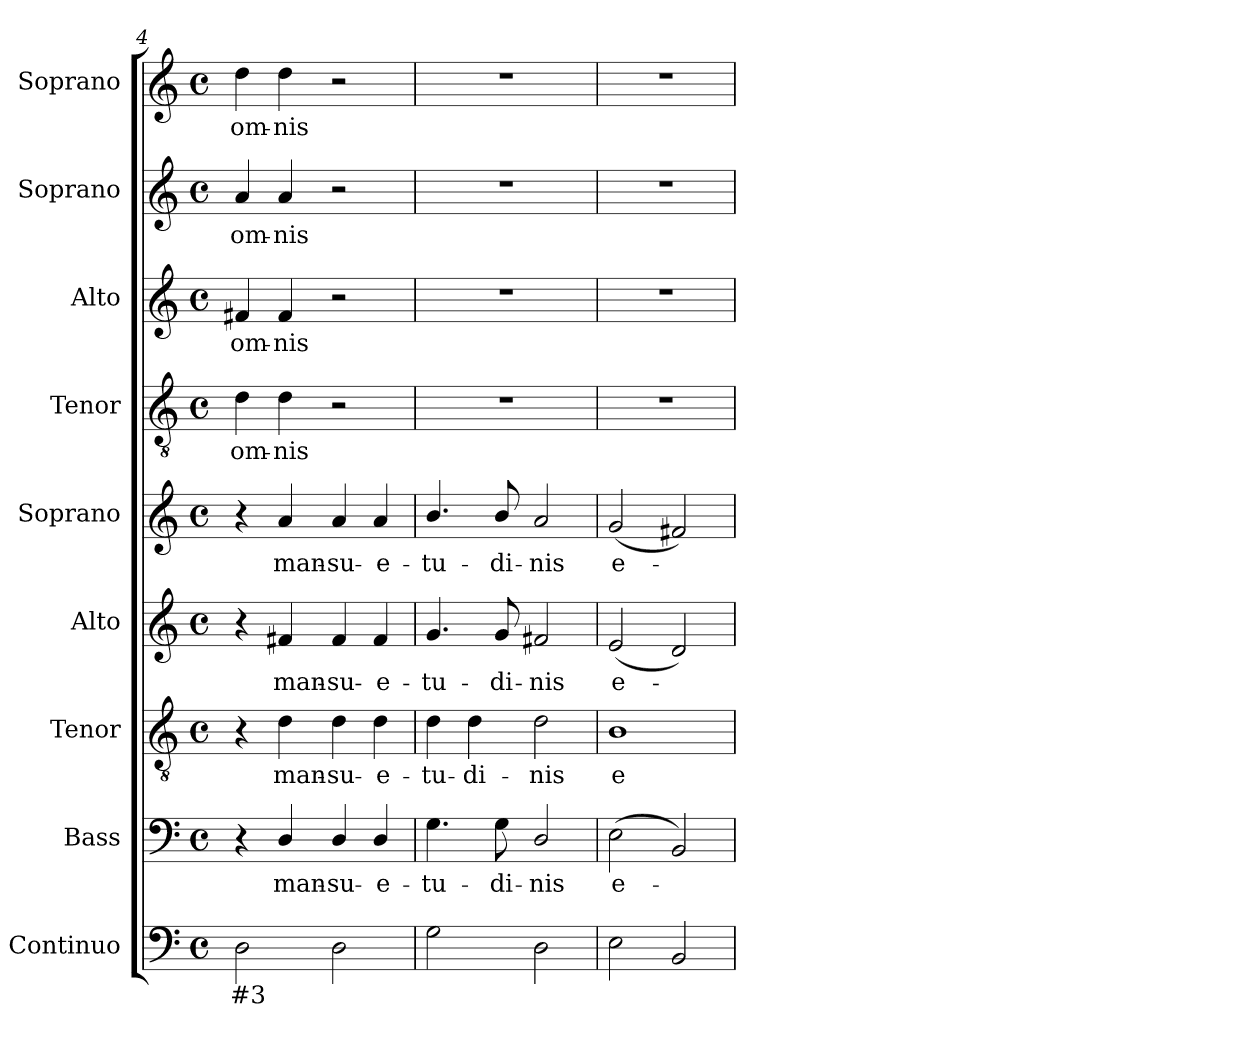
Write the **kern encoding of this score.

**kern	**text	**kern	**text	**kern	**text	**kern	**text	**kern	**text	**kern	**text	**kern	**text	**kern	**text	**kern	**text
*part9	*part9	*part8	*part8	*part7	*part7	*part6	*part6	*part5	*part5	*part4	*part4	*part3	*part3	*part2	*part2	*part1	*part1
*staff9	*staff9	*staff8	*staff8	*staff7	*staff7	*staff6	*staff6	*staff5	*staff5	*staff4	*staff4	*staff3	*staff3	*staff2	*staff2	*staff1	*staff1
*I"Continuo	*	*I"Bass	*	*I"Tenor	*	*I"Alto	*	*I"Soprano	*	*I"Tenor	*	*I"Alto	*	*I"Soprano	*	*I"Soprano	*
*I'Cont.	*	*I'B.	*	*I'T.	*	*I'A.	*	*I'S.	*	*I'T.	*	*I'A.	*	*I'S.	*	*I'S.	*
*clefF4	*	*clefF4	*	*clefGv2	*	*clefG2	*	*clefG2	*	*clefGv2	*	*clefG2	*	*clefG2	*	*clefG2	*
*	*	*	*	*ITrd7c12	*	*	*	*	*	*ITrd7c12	*	*	*	*	*	*	*
*k[]	*	*k[]	*	*k[]	*	*k[]	*	*k[]	*	*k[]	*	*k[]	*	*k[]	*	*k[]	*
*C:	*	*C:	*	*C:	*	*C:	*	*C:	*	*C:	*	*C:	*	*C:	*	*C:	*
*M4/4	*	*M4/4	*	*M4/4	*	*M4/4	*	*M4/4	*	*M4/4	*	*M4/4	*	*M4/4	*	*M4/4	*
*met(c)	*	*met(c)	*	*met(c)	*	*met(c)	*	*met(c)	*	*met(c)	*	*met(c)	*	*met(c)	*	*met(c)	*
=4	=4	=4	=4	=4	=4	=4	=4	=4	=4	=4	=4	=4	=4	=4	=4	=4	=4
!	!LO:LY:b:color=#000000	!	!	!	!	!	!	!	!	!	!	!	!	!	!	!	!
!	!	!	!	!	!	!	!	!	!	!	!LO:LY:b:color=#000000	!	!	!	!	!	!
!	!	!	!	!	!	!	!	!	!	!	!	!	!LO:LY:b:color=#000000	!	!	!	!
!	!	!	!	!	!	!	!	!	!	!	!	!	!	!	!LO:LY:b:color=#000000	!	!
!	!	!	!	!	!	!	!	!	!	!	!	!	!	!	!	!	!LO:LY:b:color=#000000
2Di\	#3	4r	.	4r	.	4r	.	4r	.	4Di\	om-	4f#Xi/	om-	4ai/	om-	4ddi\	om-
!	!	!	!LO:LY:b:color=#000000	!	!	!	!	!	!	!	!	!	!	!	!	!	!
!	!	!	!	!	!LO:LY:b:color=#000000	!	!	!	!	!	!	!	!	!	!	!	!
!	!	!	!	!	!	!	!LO:LY:b:color=#000000	!	!	!	!	!	!	!	!	!	!
!	!	!	!	!	!	!	!	!	!LO:LY:b:color=#000000	!	!	!	!	!	!	!	!
!	!	!	!	!	!	!	!	!	!	!	!LO:LY:b:color=#000000	!	!	!	!	!	!
!	!	!	!	!	!	!	!	!	!	!	!	!	!LO:LY:b:color=#000000	!	!	!	!
!	!	!	!	!	!	!	!	!	!	!	!	!	!	!	!LO:LY:b:color=#000000	!	!
!	!	!	!	!	!	!	!	!	!	!	!	!	!	!	!	!	!LO:LY:b:color=#000000
.	.	4Di/	man-	4Di\	man-	4f#Xi/	man-	4ai/	man-	4Di\	-nis	4f#i/	-nis	4ai/	-nis	4ddi\	-nis
!	!	!	!LO:LY:b:color=#000000	!	!	!	!	!	!	!	!	!	!	!	!	!	!
!	!	!	!	!	!LO:LY:b:color=#000000	!	!	!	!	!	!	!	!	!	!	!	!
!	!	!	!	!	!	!	!LO:LY:b:color=#000000	!	!	!	!	!	!	!	!	!	!
!	!	!	!	!	!	!	!	!	!LO:LY:b:color=#000000	!	!	!	!	!	!	!	!
2Di\	.	4Di/	-su-	4Di\	-su-	4f#i/	-su-	4ai/	-su-	2r	.	2r	.	2r	.	2r	.
!	!	!	!LO:LY:b:color=#000000	!	!	!	!	!	!	!	!	!	!	!	!	!	!
!	!	!	!	!	!LO:LY:b:color=#000000	!	!	!	!	!	!	!	!	!	!	!	!
!	!	!	!	!	!	!	!LO:LY:b:color=#000000	!	!	!	!	!	!	!	!	!	!
!	!	!	!	!	!	!	!	!	!LO:LY:b:color=#000000	!	!	!	!	!	!	!	!
.	.	4Di/	-e-	4Di\	-e-	4f#i/	-e-	4ai/	-e-	.	.	.	.	.	.	.	.
=5	=5	=5	=5	=5	=5	=5	=5	=5	=5	=5	=5	=5	=5	=5	=5	=5	=5
!	!	!	!LO:LY:b:color=#000000	!	!	!	!	!	!	!	!	!	!	!	!	!	!
!	!	!	!	!	!LO:LY:b:color=#000000	!	!	!	!	!	!	!	!	!	!	!	!
!	!	!	!	!	!	!	!LO:LY:b:color=#000000	!	!	!	!	!	!	!	!	!	!
!	!	!	!	!	!	!	!	!	!LO:LY:b:color=#000000	!	!	!	!	!	!	!	!
2Gi\	.	4.Gi\	-tu-	4Di\	-tu-	4.gi/	-tu-	4.bi/	-tu-	1r	.	1r	.	1r	.	1r	.
!	!	!	!	!	!LO:LY:b:color=#000000	!	!	!	!	!	!	!	!	!	!	!	!
.	.	.	.	4Di\	-di-	.	.	.	.	.	.	.	.	.	.	.	.
!	!	!	!LO:LY:b:color=#000000	!	!	!	!	!	!	!	!	!	!	!	!	!	!
!	!	!	!	!	!	!	!LO:LY:b:color=#000000	!	!	!	!	!	!	!	!	!	!
!	!	!	!	!	!	!	!	!	!LO:LY:b:color=#000000	!	!	!	!	!	!	!	!
.	.	8Gi\	-di-	.	.	8gi/	-di-	8bi/	-di-	.	.	.	.	.	.	.	.
!	!	!	!LO:LY:b:color=#000000	!	!	!	!	!	!	!	!	!	!	!	!	!	!
!	!	!	!	!	!LO:LY:b:color=#000000	!	!	!	!	!	!	!	!	!	!	!	!
!	!	!	!	!	!	!	!LO:LY:b:color=#000000	!	!	!	!	!	!	!	!	!	!
!	!	!	!	!	!	!	!	!	!LO:LY:b:color=#000000	!	!	!	!	!	!	!	!
2Di\	.	2Di/	-nis	2Di\	-nis	2f#Xi/	-nis	2ai/	-nis	.	.	.	.	.	.	.	.
=6	=6	=6	=6	=6	=6	=6	=6	=6	=6	=6	=6	=6	=6	=6	=6	=6	=6
!	!	!	!LO:LY:b:color=#000000	!	!	!	!	!	!	!	!	!	!	!	!	!	!
!	!	!	!	!	!LO:LY:b:color=#000000	!	!	!	!	!	!	!	!	!	!	!	!
!	!	!	!	!	!	!	!LO:LY:b:color=#000000	!	!	!	!	!	!	!	!	!	!
!	!	!	!	!	!	!	!	!	!LO:LY:b:color=#000000	!	!	!	!	!	!	!	!
2Ei\	.	(2Ei\	e-	1BBi	e-	(2ei/	e-	(2gi/	e-	1r	.	1r	.	1r	.	1r	.
2BBi/	.	2BBi/)	.	.	.	2di/)	.	2f#Xi/)	.	.	.	.	.	.	.	.	.
=	=	=	=	=	=	=	=	=	=	=	=	=	=	=	=	=	=
*-	*-	*-	*-	*-	*-	*-	*-	*-	*-	*-	*-	*-	*-	*-	*-	*-	*-
